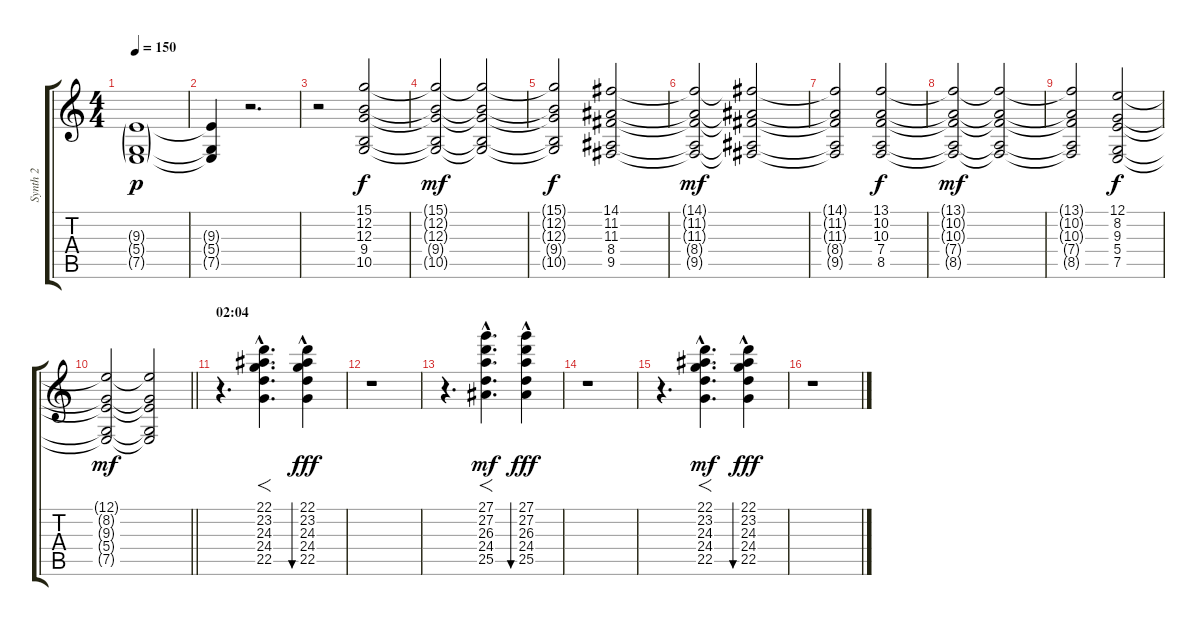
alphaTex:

\track ("Synth 2" "Synth 2") {instrument pad2warm}
\staff {score tabs}
\tuning (E4 B3 G3 D3 A2 E2) {hide}
\ts (4 4)
\tempo 150
\clef g2
\ks c
(9.3{g} 5.4{g} 7.5{g}).1{dy p} |
(9.3{t} 5.4{t} 7.5{t}).4 r.2{d volume 0} |
r.2 (15.1 12.2 12.3 9.4 10.5).2{dy f volume 16 instrument lead6voice} |
(15.1{t} 12.2{t} 12.3{t} 9.4{t} 10.5{t}).2{dy mf} (15.1{t} 12.2{t} 12.3{t} 9.4{t} 10.5{t}).2{volume 6} |
(15.1{t} 12.2{t} 12.3{t} 9.4{t} 10.5{t}).2{dy f} (14.1 11.2 11.3 8.4 9.5).2{volume 16} |
(14.1{t} 11.2{t} 11.3{t} 8.4{t} 9.5{t}).2{dy mf} (14.1{t} 11.2{t} 11.3{t} 8.4{t} 9.5{t}).2{volume 6} |
(14.1{t} 11.2{t} 11.3{t} 8.4{t} 9.5{t}).2 (13.1 10.2 10.3 7.4 8.5).2{dy f volume 16} |
(13.1{t} 10.2{t} 10.3{t} 7.4{t} 8.5{t}).2{dy mf} (13.1{t} 10.2{t} 10.3{t} 7.4{t} 8.5{t}).2{volume 6} |
(13.1{t} 10.2{t} 10.3{t} 7.4{t} 8.5{t}).2 (12.1 8.2 9.3 5.4 7.5).2{dy f volume 16} |
\barLineRight lightlight
(12.1{t} 8.2{t} 9.3{t} 5.4{t} 7.5{t}).2{dy mf} (12.1{t} 8.2{t} 9.3{t} 5.4{t} 7.5{t}).2{volume 6} |
\section ("" "02:04")
r.4{d volume 13 balance 10 instrument pad7halo} (22.1{hac} 23.2{hac} 24.3{hac} 24.4{hac} 22.5{hac}).4{f d} (22.1{hac} 23.2{hac} 24.3{hac} 24.4{hac} 22.5{hac}).4{bu 240 dy fff} |
r.1 |
r.4{d} (27.1{hac} 27.2{hac} 26.3{hac} 24.4{hac} 25.5{hac}).4{f d dy mf} (27.1{hac} 27.2{hac} 26.3{hac} 24.4{hac} 25.5{hac}).4{bu 240 dy fff} |
r.1 |
r.4{d} (22.1{hac} 23.2{hac} 24.3{hac} 24.4{hac} 22.5{hac}).4{f d dy mf} (22.1{hac} 23.2{hac} 24.3{hac} 24.4{hac} 22.5{hac}).4{bu 240 dy fff} |
r.1
